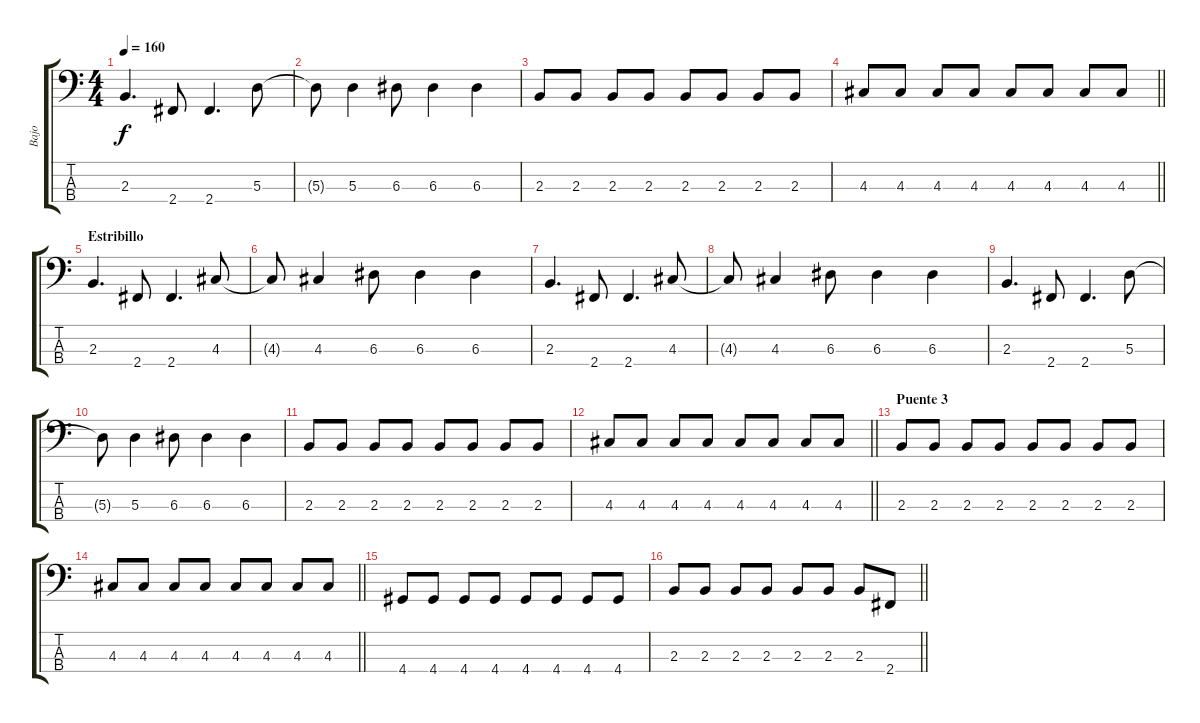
\track ("Bajo" "Bajo") {instrument electricbasspick}
\staff {score tabs}
\tuning (G2 D2 A1 E1) {hide}
\ts (4 4)
\tempo 160
\clef f4
\ks c
2.3.4{d dy f} 2.4.8 2.4.4{d} 5.3.8 |
5.3{t}.8 5.3.4 6.3.8 6.3.4 6.3.4 |
2.3.8 2.3.8 2.3.8 2.3.8 2.3.8 2.3.8 2.3.8 2.3.8 |
\barLineRight lightlight
4.3.8 4.3.8 4.3.8 4.3.8 4.3.8 4.3.8 4.3.8 4.3.8 |
\section ("" "Estribillo")
2.3.4{d} 2.4.8 2.4.4{d} 4.3.8 |
4.3{t}.8 4.3.4 6.3.8 6.3.4 6.3.4 |
2.3.4{d} 2.4.8 2.4.4{d} 4.3.8 |
4.3{t}.8 4.3.4 6.3.8 6.3.4 6.3.4 |
2.3.4{d} 2.4.8 2.4.4{d} 5.3.8 |
5.3{t}.8 5.3.4 6.3.8 6.3.4 6.3.4 |
2.3.8 2.3.8 2.3.8 2.3.8 2.3.8 2.3.8 2.3.8 2.3.8 |
\barLineRight lightlight
4.3.8 4.3.8 4.3.8 4.3.8 4.3.8 4.3.8 4.3.8 4.3.8 |
\section ("" "Puente 3")
2.3.8 2.3.8 2.3.8 2.3.8 2.3.8 2.3.8 2.3.8 2.3.8 |
\barLineRight lightlight
4.3.8 4.3.8 4.3.8 4.3.8 4.3.8 4.3.8 4.3.8 4.3.8 |
4.4.8 4.4.8 4.4.8 4.4.8 4.4.8 4.4.8 4.4.8 4.4.8 |
\barLineRight lightlight
2.3.8 2.3.8 2.3.8 2.3.8 2.3.8 2.3.8 2.3.8 2.4.8
